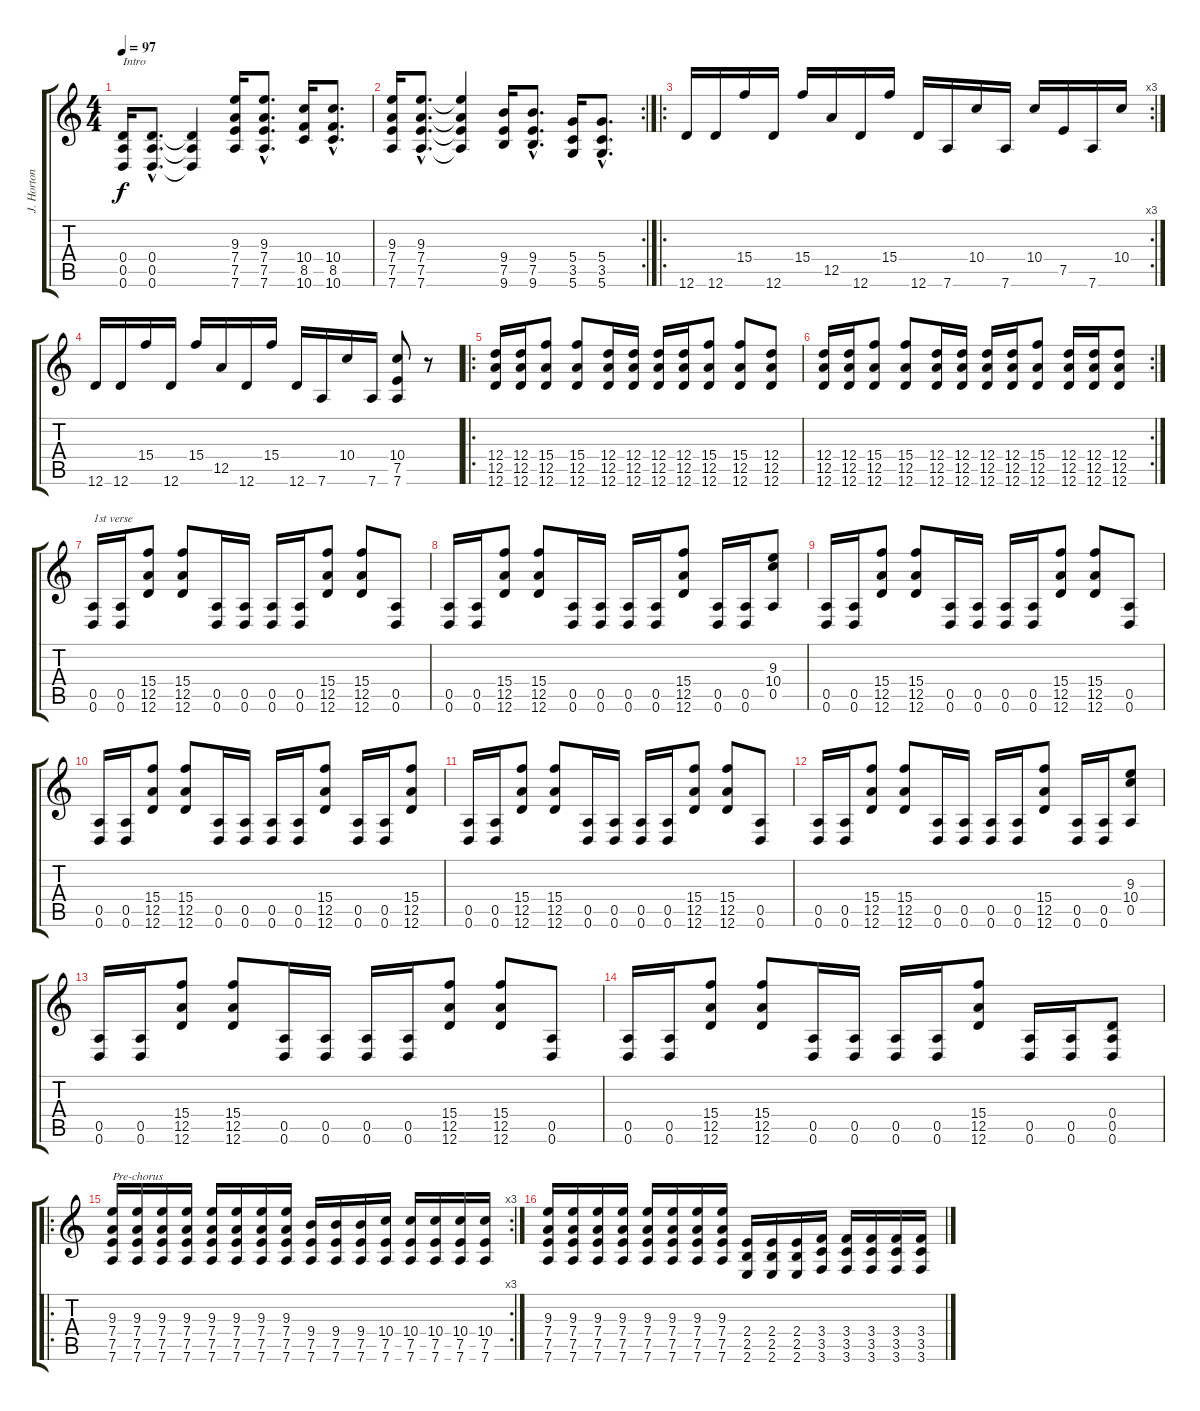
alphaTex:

\track ("J. Horton - Guitar" "J. Horton ") {instrument distortionguitar}
\staff {score tabs}
\tuning (E4 B3 G3 D3 A2 D2) {hide}
\ts (4 4)
\tempo 97
\clef g2
\ks c
(0.4 0.5 0.6).16{txt "Intro" dy f instrument distortionguitar} (0.4{hac} 0.5{hac} 0.6{hac}).8{d} (0.4{t} 0.5{t} 0.6{t}).4 (9.3 7.4 7.5 7.6).16 (9.3{hac} 7.4{hac} 7.5{hac} 7.6{hac}).8{d} (10.4 8.5 10.6).16 (10.4{hac} 8.5{hac} 10.6{hac}).8{d} |
\rc 2
(9.3 7.4 7.5 7.6).16 (9.3{hac} 7.4{hac} 7.5{hac} 7.6{hac}).8{d} (9.3{t} 7.4{t} 7.5{t} 7.6{t}).4 (9.4 7.5 9.6).16 (9.4{hac} 7.5{hac} 9.6{hac}).8{d} (5.4 3.5 5.6).16 (5.4{hac} 3.5{hac} 5.6{hac}).8{d} |
\ro
\rc 3
12.6.16 12.6.16 15.4.16 12.6.16 15.4.16 12.5.16 12.6.16 15.4.16 12.6.16 7.6.16 10.4.16 7.6.16 10.4.16 7.5.16 7.6.16 10.4.16 |
12.6.16 12.6.16 15.4.16 12.6.16 15.4.16 12.5.16 12.6.16 15.4.16 12.6.16 7.6.16 10.4.16 7.6.16 (10.4 7.5 7.6).8 r.8 |
\ro
(12.4 12.5 12.6).16 (12.4 12.5 12.6).16 (15.4 12.5 12.6).8 (15.4 12.5 12.6).8 (12.4 12.5 12.6).16 (12.4 12.5 12.6).16 (12.4 12.5 12.6).16 (12.4 12.5 12.6).16 (15.4 12.5 12.6).8 (15.4 12.5 12.6).8 (12.4 12.5 12.6).8 |
\rc 2
(12.4 12.5 12.6).16 (12.4 12.5 12.6).16 (15.4 12.5 12.6).8 (15.4 12.5 12.6).8 (12.4 12.5 12.6).16 (12.4 12.5 12.6).16 (12.4 12.5 12.6).16 (12.4 12.5 12.6).16 (15.4 12.5 12.6).8 (12.4 12.5 12.6).16 (12.4 12.5 12.6).16 (12.4 12.5 12.6).8 |
(0.5 0.6).16{txt "1st verse"} (0.5 0.6).16 (15.4 12.5 12.6).8 (15.4 12.5 12.6).8 (0.5 0.6).16 (0.5 0.6).16 (0.5 0.6).16 (0.5 0.6).16 (15.4 12.5 12.6).8 (15.4 12.5 12.6).8 (0.5 0.6).8 |
(0.5 0.6).16 (0.5 0.6).16 (15.4 12.5 12.6).8 (15.4 12.5 12.6).8 (0.5 0.6).16 (0.5 0.6).16 (0.5 0.6).16 (0.5 0.6).16 (15.4 12.5 12.6).8 (0.5 0.6).16 (0.5 0.6).16 (9.3 10.4 0.5).8 |
(0.5 0.6).16 (0.5 0.6).16 (15.4 12.5 12.6).8 (15.4 12.5 12.6).8 (0.5 0.6).16 (0.5 0.6).16 (0.5 0.6).16 (0.5 0.6).16 (15.4 12.5 12.6).8 (15.4 12.5 12.6).8 (0.5 0.6).8 |
(0.5 0.6).16 (0.5 0.6).16 (15.4 12.5 12.6).8 (15.4 12.5 12.6).8 (0.5 0.6).16 (0.5 0.6).16 (0.5 0.6).16 (0.5 0.6).16 (15.4 12.5 12.6).8 (0.5 0.6).16 (0.5 0.6).16 (15.4 12.5 12.6).8 |
(0.5 0.6).16 (0.5 0.6).16 (15.4 12.5 12.6).8 (15.4 12.5 12.6).8 (0.5 0.6).16 (0.5 0.6).16 (0.5 0.6).16 (0.5 0.6).16 (15.4 12.5 12.6).8 (15.4 12.5 12.6).8 (0.5 0.6).8 |
(0.5 0.6).16 (0.5 0.6).16 (15.4 12.5 12.6).8 (15.4 12.5 12.6).8 (0.5 0.6).16 (0.5 0.6).16 (0.5 0.6).16 (0.5 0.6).16 (15.4 12.5 12.6).8 (0.5 0.6).16 (0.5 0.6).16 (9.3 10.4 0.5).8 |
(0.5 0.6).16 (0.5 0.6).16 (15.4 12.5 12.6).8 (15.4 12.5 12.6).8 (0.5 0.6).16 (0.5 0.6).16 (0.5 0.6).16 (0.5 0.6).16 (15.4 12.5 12.6).8 (15.4 12.5 12.6).8 (0.5 0.6).8 |
(0.5 0.6).16 (0.5 0.6).16 (15.4 12.5 12.6).8 (15.4 12.5 12.6).8 (0.5 0.6).16 (0.5 0.6).16 (0.5 0.6).16 (0.5 0.6).16 (15.4 12.5 12.6).8 (0.5 0.6).16 (0.5 0.6).16 (0.4 0.5 0.6).8 |
\ro
\rc 3
(9.3 7.4 7.5 7.6).16{txt "Pre-chorus"} (9.3 7.4 7.5 7.6).16 (9.3 7.4 7.5 7.6).16 (9.3 7.4 7.5 7.6).16 (9.3 7.4 7.5 7.6).16 (9.3 7.4 7.5 7.6).16 (9.3 7.4 7.5 7.6).16 (9.3 7.4 7.5 7.6).16 (9.4 7.5 7.6).16 (9.4 7.5 7.6).16 (9.4 7.5 7.6).16 (10.4 7.5 7.6).16 (10.4 7.5 7.6).16 (10.4 7.5 7.6).16 (10.4 7.5 7.6).16 (10.4 7.5 7.6).16 |
(9.3 7.4 7.5 7.6).16 (9.3 7.4 7.5 7.6).16 (9.3 7.4 7.5 7.6).16 (9.3 7.4 7.5 7.6).16 (9.3 7.4 7.5 7.6).16 (9.3 7.4 7.5 7.6).16 (9.3 7.4 7.5 7.6).16 (9.3 7.4 7.5 7.6).16 (2.4 2.5 2.6).16 (2.4 2.5 2.6).16 (2.4 2.5 2.6).16 (3.4 3.5 3.6).16 (3.4 3.5 3.6).16 (3.4 3.5 3.6).16 (3.4 3.5 3.6).16 (3.4 3.5 3.6).16
